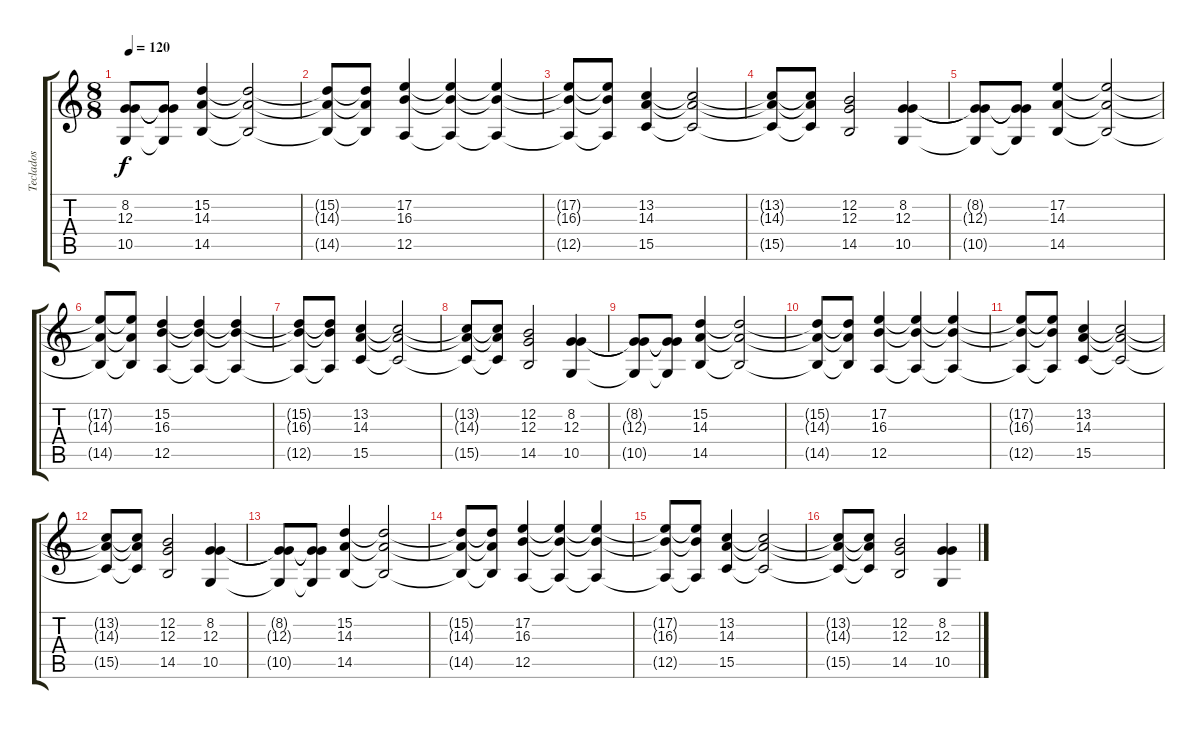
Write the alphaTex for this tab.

\track ("Teclados" "Teclados") {instrument stringensemble2}
\staff {score tabs}
\tuning (E4 B3 G3 D3 A2 E2) {hide}
\ts (8 8)
\tempo 120
\clef g2
\ks c
(8.2{t} 12.3{t} 10.5{t}).8{dy f} (8.2{t} 12.3{t} 10.5{t}).8 (15.2 14.3 14.5).4 (15.2{t} 14.3{t} 14.5{t}).2 |
(15.2{t} 14.3{t} 14.5{t}).8 (15.2{t} 14.3{t} 14.5{t}).8 (17.2 16.3 12.5).4 (17.2{t} 16.3{t} 12.5{t}).4 (17.2{t} 16.3{t} 12.5{t}).4 |
(17.2{t} 16.3{t} 12.5{t}).8 (17.2{t} 16.3{t} 12.5{t}).8 (13.2 14.3 15.5).4 (13.2{t} 14.3{t} 15.5{t}).2 |
(13.2{t} 14.3{t} 15.5{t}).8 (13.2{t} 14.3{t} 15.5{t}).8 (12.2 12.3 14.5).2 (8.2 12.3 10.5).4 |
(8.2{t} 12.3{t} 10.5{t}).8 (8.2{t} 12.3{t} 10.5{t}).8 (17.2 14.3 14.5).4 (17.2{t} 14.3{t} 14.5{t}).2 |
(17.2{t} 14.3{t} 14.5{t}).8 (17.2{t} 14.3{t} 14.5{t}).8 (15.2 16.3 12.5).4 (15.2{t} 16.3{t} 12.5{t}).4 (15.2{t} 16.3{t} 12.5{t}).4 |
(15.2{t} 16.3{t} 12.5{t}).8 (15.2{t} 16.3{t} 12.5{t}).8 (13.2 14.3 15.5).4 (13.2{t} 14.3{t} 15.5{t}).2 |
(13.2{t} 14.3{t} 15.5{t}).8 (13.2{t} 14.3{t} 15.5{t}).8 (12.2 12.3 14.5).2 (8.2 12.3 10.5).4 |
(8.2{t} 12.3{t} 10.5{t}).8 (8.2{t} 12.3{t} 10.5{t}).8 (15.2 14.3 14.5).4 (15.2{t} 14.3{t} 14.5{t}).2 |
(15.2{t} 14.3{t} 14.5{t}).8 (15.2{t} 14.3{t} 14.5{t}).8 (17.2 16.3 12.5).4 (17.2{t} 16.3{t} 12.5{t}).4 (17.2{t} 16.3{t} 12.5{t}).4 |
(17.2{t} 16.3{t} 12.5{t}).8 (17.2{t} 16.3{t} 12.5{t}).8 (13.2 14.3 15.5).4 (13.2{t} 14.3{t} 15.5{t}).2 |
(13.2{t} 14.3{t} 15.5{t}).8 (13.2{t} 14.3{t} 15.5{t}).8 (12.2 12.3 14.5).2 (8.2 12.3 10.5).4 |
(8.2{t} 12.3{t} 10.5{t}).8 (8.2{t} 12.3{t} 10.5{t}).8 (15.2 14.3 14.5).4 (15.2{t} 14.3{t} 14.5{t}).2 |
(15.2{t} 14.3{t} 14.5{t}).8 (15.2{t} 14.3{t} 14.5{t}).8 (17.2 16.3 12.5).4 (17.2{t} 16.3{t} 12.5{t}).4 (17.2{t} 16.3{t} 12.5{t}).4 |
(17.2{t} 16.3{t} 12.5{t}).8 (17.2{t} 16.3{t} 12.5{t}).8 (13.2 14.3 15.5).4 (13.2{t} 14.3{t} 15.5{t}).2 |
(13.2{t} 14.3{t} 15.5{t}).8 (13.2{t} 14.3{t} 15.5{t}).8 (12.2 12.3 14.5).2 (8.2 12.3 10.5).4
